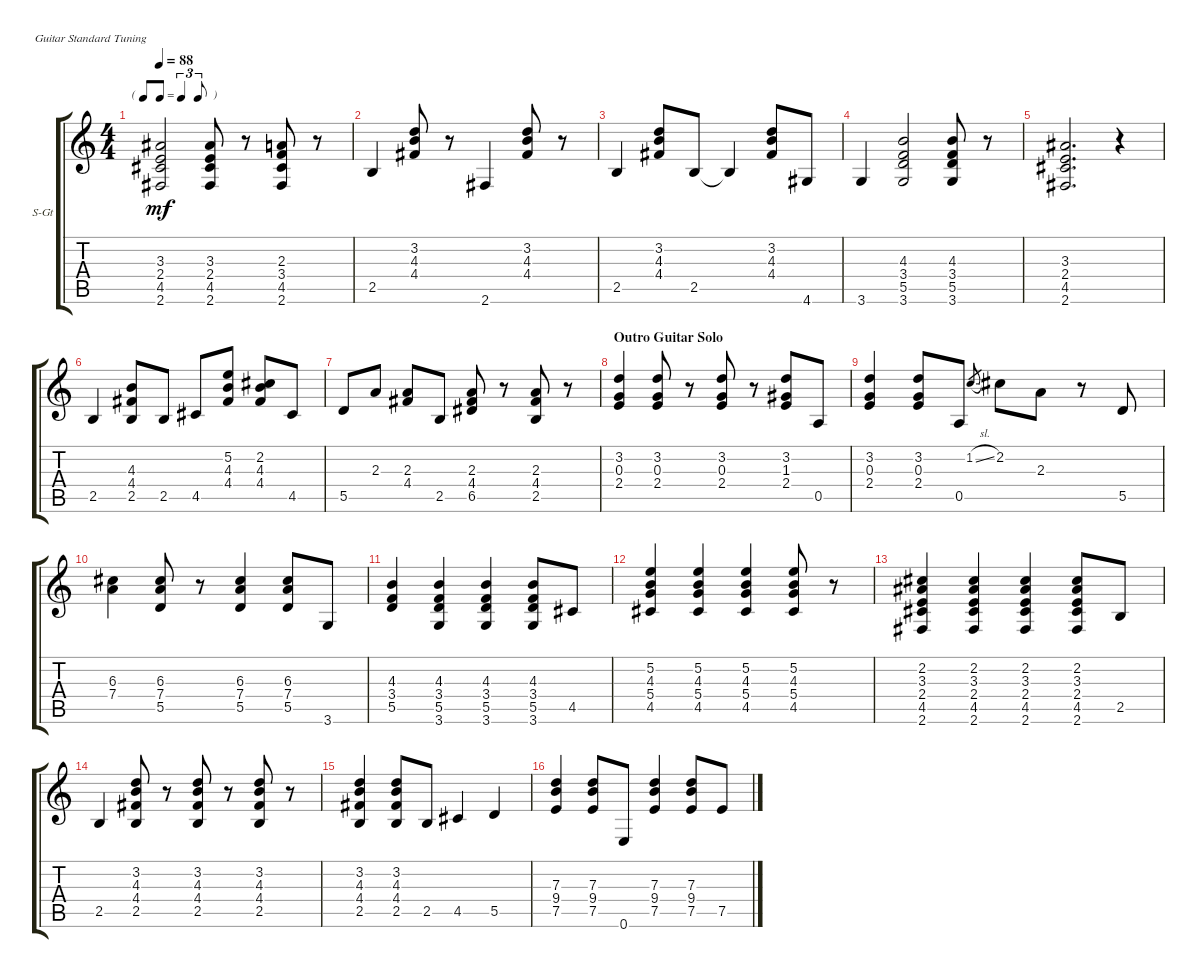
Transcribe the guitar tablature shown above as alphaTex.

\defaultSystemsLayout 4
\bracketExtendMode groupsimilarinstruments
\firstSystemTrackNameOrientation horizontal
\otherSystemsTrackNameOrientation horizontal
\track ("Steel Guitar" "S-Gt") {instrument acousticguitarsteel}
\staff {score tabs}
\tuning (E4 B3 G3 D3 A2 E2)
\ts (4 4)
\tf triplet8th
\tempo 88
\clef g2
\ks c
(2.6 4.5 2.4 3.3).2{dy mf} (3.3 2.4 4.5 2.6).8 r.8 (2.6 4.5 3.4 2.3).8 r.8 |
2.5.4 (4.4 4.3 3.2).8 r.8 2.6.4 (3.2 4.3 4.4).8 r.8 |
2.5.4 (4.4 4.3 3.2).8 2.5.8 2.5{t}.4 (4.4 4.3 3.2).8 4.6.8 |
3.6.4 (3.6 5.5 3.4 4.3).2 (3.6 5.5 3.4 4.3).8 r.8 |
(3.3 2.4 4.5 2.6).2{d} r.4 |
2.5.4 (2.5 4.4 4.3).8 2.5.8 4.5.8 (4.4 4.3 5.2).8 (2.2 4.3 4.4).8 4.5.8 |
5.5.8 2.3.8 (2.3 4.4).8 2.5.8 (6.5 4.4 2.3).8 r.8 (2.3 4.4 2.5).8 r.8 |
\section ("" "Outro Guitar Solo")
(2.4 0.3 3.2).4 (3.2 0.3 2.4).8 r.8 (2.4 0.3 3.2).8 r.8 (3.2 1.3 2.4).8 0.5.8 |
(2.4 0.3 3.2).4 (3.2 0.3 2.4).8 0.5.8 1.2{sl}.8{gr} 2.2.8 2.3.8 r.8 5.5.8 |
(7.4 6.3).4 (6.3 7.4 5.5).8 r.8 (5.5 7.4 6.3).4 (6.3 7.4 5.5).8 3.6.8 |
(5.5 3.4 4.3).4 (4.3 3.4 5.5 3.6).4 (3.6 5.5 3.4 4.3).4 (4.3 3.4 5.5 3.6).8 4.5.8 |
(4.5 5.4 4.3 5.2).4 (5.2 4.3 5.4 4.5).4 (4.5 5.4 4.3 5.2).4 (5.2 4.3 5.4 4.5).8 r.8 |
(2.6 4.5 2.4 3.3 2.2).4 (2.2 3.3 2.4 4.5 2.6).4 (2.6 4.5 2.4 3.3 2.2).4 (4.5 2.4 3.3 2.2 2.6).8 2.5.8 |
2.5.4 (4.4 2.5 4.3 3.2).8 r.8 (3.2 4.3 4.4 2.5).8 r.8 (2.5 4.4 4.3 3.2).8 r.8 |
(3.2 4.3 4.4 2.5).4 (2.5 4.4 4.3 3.2).8 2.5.8 4.5.4 5.5.4 |
(7.5 9.4 7.3).4 (7.3 9.4 7.5).8 0.6.8 (7.5 9.4 7.3).4 (7.3 9.4 7.5).8 7.5.8
